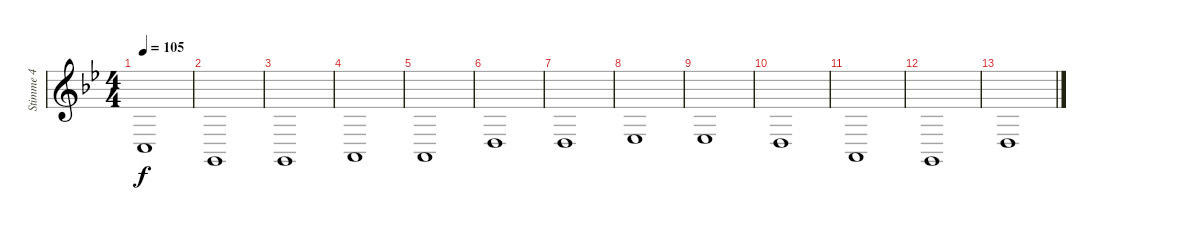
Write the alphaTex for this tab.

\track ("Stimme 4" "Stimme 4") {instrument acousticgrandpiano}
\staff {score}
\tuning (E4 B3 G3 D3 A2 E2) {hide}
\ts (4 4)
\tempo 105
\clef g2
\ks bb
3.5.1{dy f} |
3.6.1 |
3.6.1 |
0.5.1 |
0.5.1 |
0.4.1 |
0.4.1 |
1.4.1 |
1.4.1 |
0.4.1 |
0.5.1 |
3.6.1 |
0.4.1
